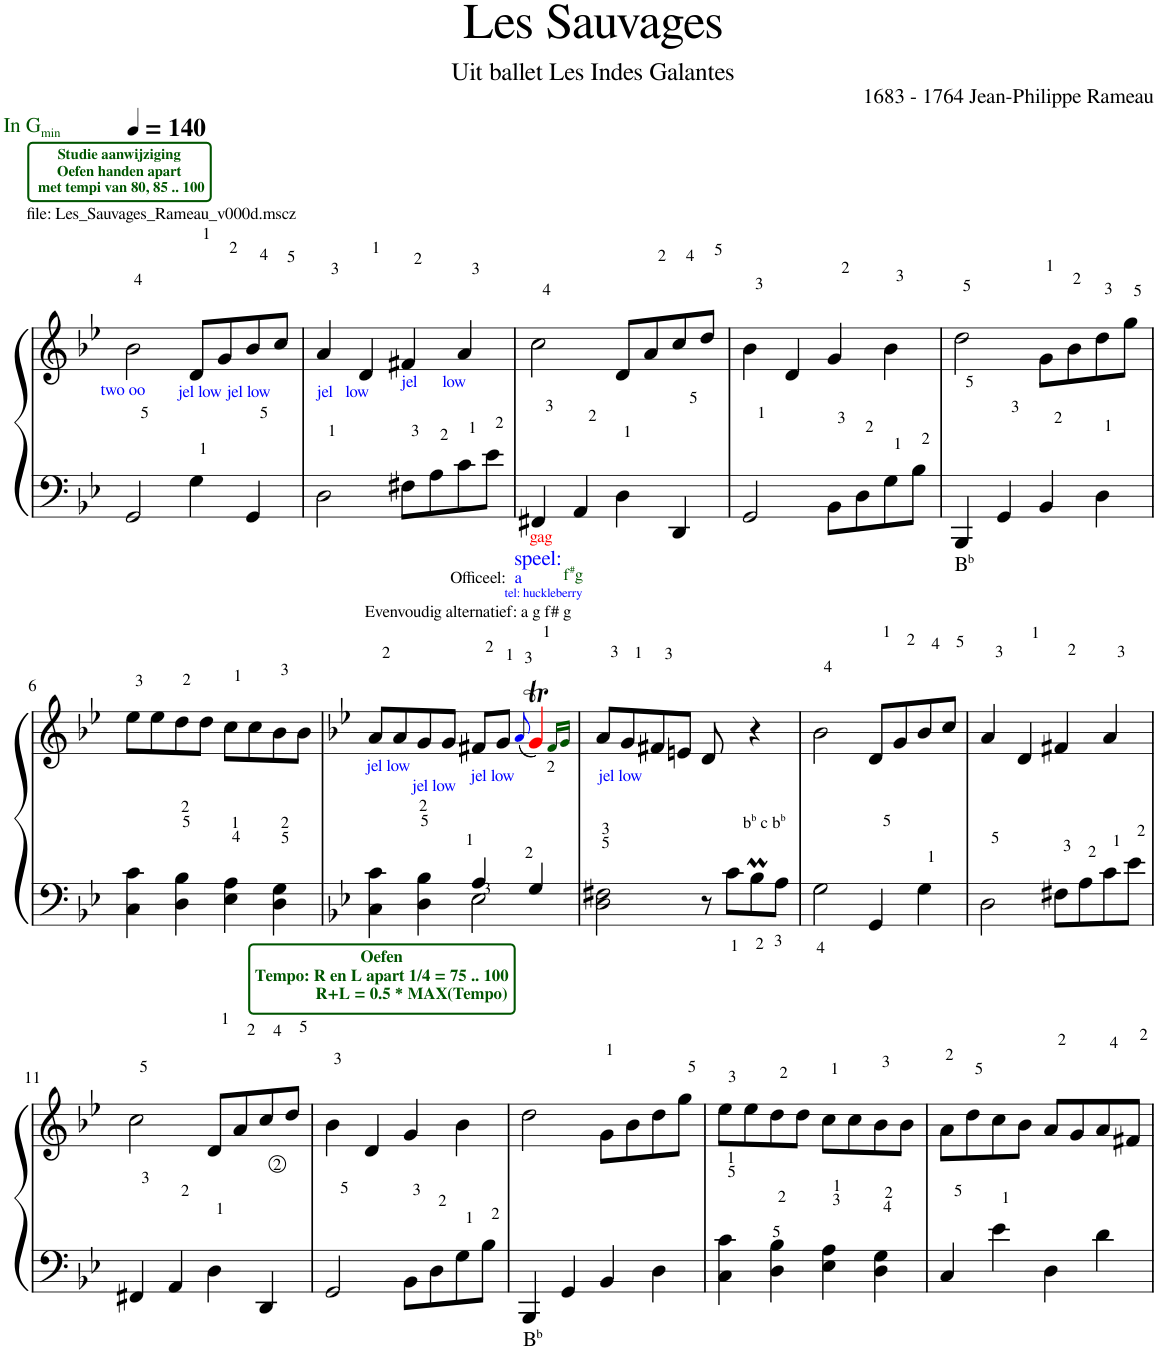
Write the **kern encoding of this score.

**kern	**kern
*part2	*part1
*staff2	*staff1
*I"Piano	*I"Piano
*I'Pno	*I'Pno
*clefF4	*clefG2
*k[b-e-]	*k[b-e-]
=1	=1
!	!LO:TX:a:t=file&colon; Les_Sauvages_Rameau_v000d.mscz
!	!LO:TX:b:color=#0000FF:t=two oo
!	!LO:TX:a:B:color=#005500:t=Studie aanwijziging
!	!LO:TX:a:t=Oefen handen apart
!	!LO:TX:a:t=met tempi van 80, 85 .. 100
!	!LO:TX:a:color=#005500:t=In G
!	!LO:TX:a:t=min
2GG/	2b-\
!	!LO:TX:b:color=#0000FF:t=jel low jel low
4G\	8d/L
.	8g/
4GG/	8b-/
.	8cc/J
=2	=2
!	!LO:TX:b:color=#0000FF:t=jel   low
2D\	4a/
.	4d/
!	!LO:TX:b:color=#0000FF:t=jel      low
8F#X\L	4f#X/
8A\	.
8c\	4a/
8e-\J	.
=3	=3
4FF#X/	2cc\
4AA/	.
4D\	8d/L
.	8a/
4DD/	8cc/
.	8dd/J
=4	=4
2GG/	4b-\
.	4d/
8BB-\L	4g/
8D\	.
8G\	4b-\
8B-\J	.
=5	=5
!LO:TX:b:t=B	!
!LO:TX:b:t=b	!
4BBB-/	2dd\
4GG/	.
4BB-/	8g\L
.	8b-\
4D\	8dd\
.	8gg\J
!!LO:LB:g=z
=6	=6
4C\ 4c\	8ee-\L
.	8ee-\
4D\ 4B-\	8dd\
.	8dd\J
4E-\ 4A\	8cc\L
.	8cc\
4D\ 4G\	8b-\
.	8b-\J
=7	=7
*k[b-e-]	*k[b-e-]
*^	*
!	!	!LO:TX:b:color=#0000FF:t=jel low
4C\ 4c\	2ryy	8a/L
.	.	8a/
!	!	!LO:TX:b:color=#0000FF:t=jel low
4D\ 4B-\	.	8g/
.	.	8g/J
!	!	!LO:TX:a:t=Evenvoudig alternatief&colon; a g f# g
!	!	!LO:TX:b:color=#0000FF:t=jel low
4A/	2E-\	8f#X/L
!	!	!LO:TX:a:color=#0000FF:t=tel&colon; huckleberry
.	.	8g/J
.	.	(8qai/
!	!	!LO:TX:a:color=#0000FF:t=speel&colon;
!	!	!LO:TX:a:t=a
!	!	!LO:TX:a:color=#FF0000:t=gag
!	!	!LO:TX:a:color=#005500:t=f
!	!	!LO:TX:a:t=#
!	!	!LO:TX:a:t=g
!	!	!LO:TX:a:t=Officeel&colon;
4G/	.	4gTj/)
*v	*v	*
.	16qf#Z/LL
.	16qgZ/JJ
=8	=8
!	!LO:TX:b:color=#0000FF:t=jel low
2D\ 2F#X\	8a/L
.	8g/
.	8f#X/
.	8en/J
8r	8d/
8c<\L	8ryy
!LO:TX:a:t=b	!
!LO:TX:a:t=b	!
!LO:TX:a:t=c b	!
!LO:TX:a:t=b	!
8B-M<\	4r
8A<\J	.
=9	=9
2G<\	2b-\
4GG/	8d/L
.	8g/
4G\	8b-/
.	8cc/J
=10	=10
2D\	4a/
.	4d/
8F#X\L	4f#X/
8A\	.
8c\	4a/
8e-\J	.
!!LO:LB:g=z
=11	=11
4FF#X/	2cc\
4AA/	.
4D\	8d/L
.	8a/
4DD/	8cc/
.	8dd/J
=12	=12
!	!LO:TX:a:B:color=#005500:t=Oefen
!	!LO:TX:a:t=Tempo&colon; R en L apart 1/4 = 75 .. 100
!	!LO:TX:a:t=R+L = 0.5 * MAX(Tempo)
2GG/	4b-\
.	4d/
8BB-\L	4g/
8D\	.
8G\	4b-\
8B-\J	.
=13	=13
!LO:TX:b:t=B	!
!LO:TX:b:t=b	!
4BBB-/	2dd\
4GG/	.
4BB-/	8g\L
.	8b-\
4D\	8dd\
.	8gg\J
=14	=14
4C\ 4c\	8ee-\L
.	8ee-\
4D\ 4B-\	8dd\
.	8dd\J
4E-\ 4A\	8cc\L
.	8cc\
4D\ 4G\	8b-\
.	8b-\J
=15	=15
4C/	8a\L
.	8dd\
4e-\	8cc\
.	8b-\J
4D\	8a/L
.	8g/
4d\	8a/
.	8f#X/J
=	=
*-	*-
